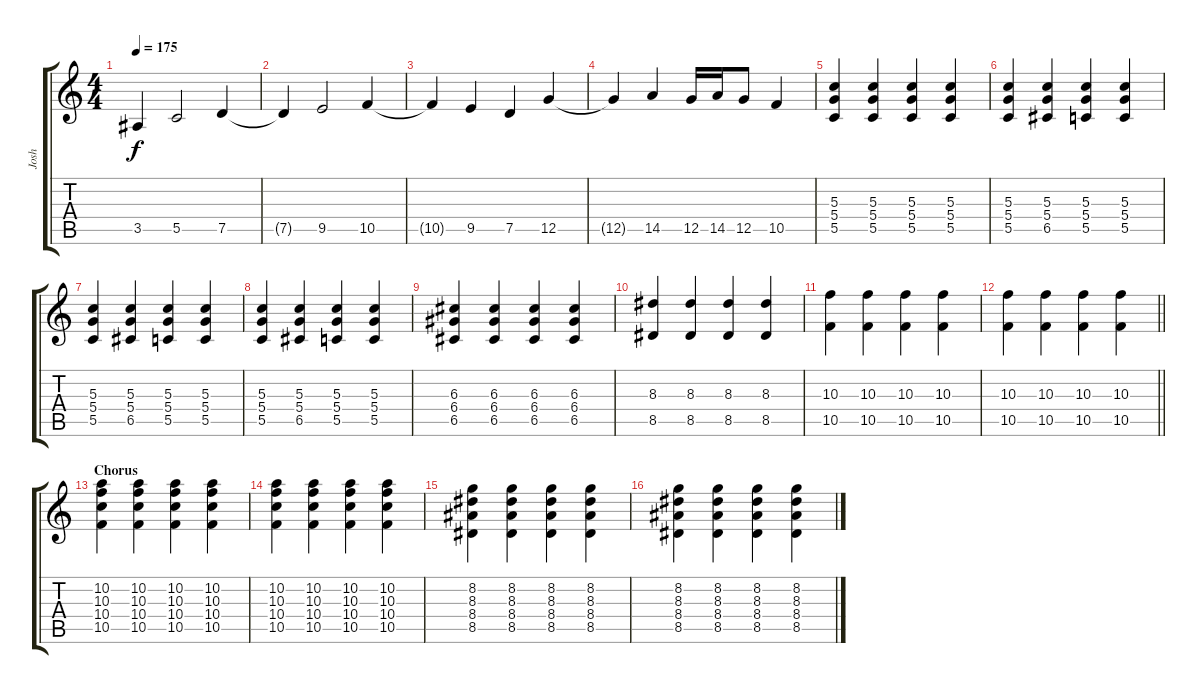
\track ("Josh" "Josh") {instrument overdrivenguitar}
\staff {score tabs}
\tuning (D4 B3 G3 D3 G2 D2) {hide}
\ts (4 4)
\tempo 175
\clef g2
\ks c
3.5.4{dy f} 5.5.2 7.5.4 |
7.5{t}.4 9.5.2 10.5.4 |
10.5{t}.4 9.5.4 7.5.4 12.5.4 |
12.5{t}.4 14.5.4 12.5.16 14.5.16 12.5.8 10.5.4 |
(5.3 5.4 5.5).4 (5.3 5.4 5.5).4 (5.3 5.4 5.5).4 (5.3 5.4 5.5).4 |
(5.3 5.4 5.5).4 (5.3 5.4 6.5).4 (5.3 5.4 5.5).4 (5.3 5.4 5.5).4 |
(5.3 5.4 5.5).4 (5.3 5.4 6.5).4 (5.3 5.4 5.5).4 (5.3 5.4 5.5).4 |
(5.3 5.4 5.5).4 (5.3 5.4 6.5).4 (5.3 5.4 5.5).4 (5.3 5.4 5.5).4 |
(6.3 6.4 6.5).4 (6.3 6.4 6.5).4 (6.3 6.4 6.5).4 (6.3 6.4 6.5).4 |
(8.3 8.5).4 (8.3 8.5).4 (8.3 8.5).4 (8.3 8.5).4 |
(10.3 10.5).4 (10.3 10.5).4 (10.3 10.5).4 (10.3 10.5).4 |
\barLineRight lightlight
(10.3 10.5).4 (10.3 10.5).4 (10.3 10.5).4 (10.3 10.5).4 |
\section ("" "Chorus")
(10.2 10.3 10.4 10.5).4 (10.2 10.3 10.4 10.5).4 (10.2 10.3 10.4 10.5).4 (10.2 10.3 10.4 10.5).4 |
(10.2 10.3 10.4 10.5).4 (10.2 10.3 10.4 10.5).4 (10.2 10.3 10.4 10.5).4 (10.2 10.3 10.4 10.5).4 |
(8.2 8.3 8.4 8.5).4 (8.2 8.3 8.4 8.5).4 (8.2 8.3 8.4 8.5).4 (8.2 8.3 8.4 8.5).4 |
(8.2 8.3 8.4 8.5).4 (8.2 8.3 8.4 8.5).4 (8.2 8.3 8.4 8.5).4 (8.2 8.3 8.4 8.5).4
